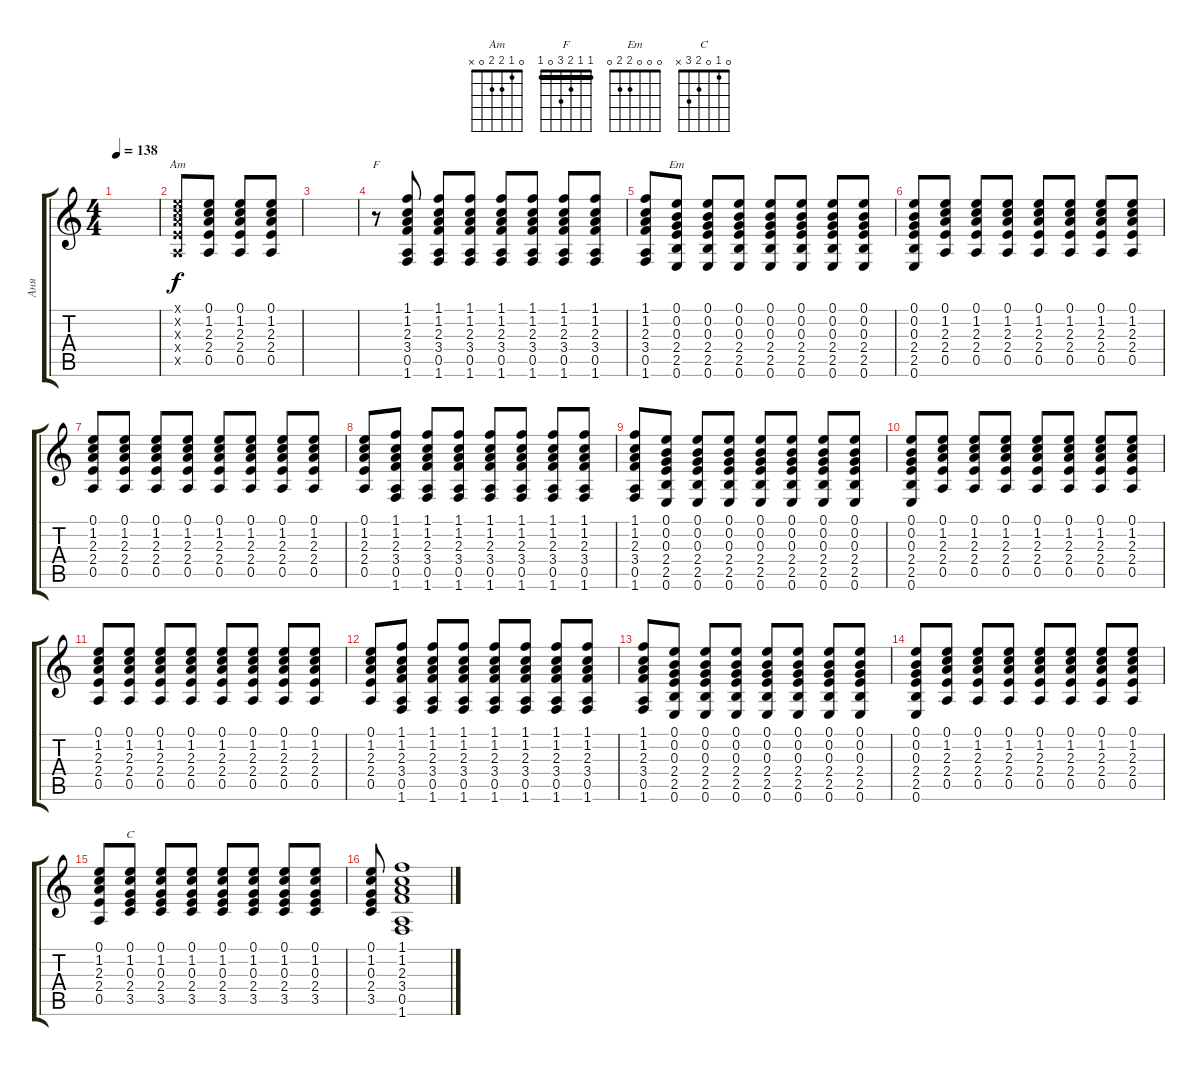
\track ("Аня" "Аня") {instrument acousticguitarsteel}
\staff {score tabs}
\tuning (E4 B3 G3 D3 A2 E2) {hide}
\chord ("Am" 0 1 2 2 0 x)
\chord ("F" 1 1 2 3 0 1) {barre 1}
\chord ("Em" 0 0 0 2 2 0)
\chord ("C" 0 1 0 2 3 x)
\ts (4 4)
\tempo 138
\clef g2
\ks c
|
(0.1{x} 1.2{x} 2.3{x} 2.4{x} 0.5{x}).8{ch "Am"} (0.1 1.2 2.3 2.4 0.5).8 (0.1 1.2 2.3 2.4 0.5).8 (0.1 1.2 2.3 2.4 0.5).8 |
|
r.8{ch "F"} (1.1 1.2 2.3 3.4 0.5 1.6).8 (1.1 1.2 2.3 3.4 0.5 1.6).8 (1.1 1.2 2.3 3.4 0.5 1.6).8 (1.1 1.2 2.3 3.4 0.5 1.6).8 (1.1 1.2 2.3 3.4 0.5 1.6).8 (1.1 1.2 2.3 3.4 0.5 1.6).8 (1.1 1.2 2.3 3.4 0.5 1.6).8 |
(1.1 1.2 2.3 3.4 0.5 1.6).8 (0.1 0.2 0.3 2.4 2.5 0.6).8{ch "Em"} (0.1 0.2 0.3 2.4 2.5 0.6).8 (0.1 0.2 0.3 2.4 2.5 0.6).8 (0.1 0.2 0.3 2.4 2.5 0.6).8 (0.1 0.2 0.3 2.4 2.5 0.6).8 (0.1 0.2 0.3 2.4 2.5 0.6).8 (0.1 0.2 0.3 2.4 2.5 0.6).8 |
(0.1 0.2 0.3 2.4 2.5 0.6).8 (0.1 1.2 2.3 2.4 0.5).8 (0.1 1.2 2.3 2.4 0.5).8 (0.1 1.2 2.3 2.4 0.5).8 (0.1 1.2 2.3 2.4 0.5).8 (0.1 1.2 2.3 2.4 0.5).8 (0.1 1.2 2.3 2.4 0.5).8 (0.1 1.2 2.3 2.4 0.5).8 |
(0.1 1.2 2.3 2.4 0.5).8 (0.1 1.2 2.3 2.4 0.5).8 (0.1 1.2 2.3 2.4 0.5).8 (0.1 1.2 2.3 2.4 0.5).8 (0.1 1.2 2.3 2.4 0.5).8 (0.1 1.2 2.3 2.4 0.5).8 (0.1 1.2 2.3 2.4 0.5).8 (0.1 1.2 2.3 2.4 0.5).8 |
(0.1 1.2 2.3 2.4 0.5).8 (1.1 1.2 2.3 3.4 0.5 1.6).8 (1.1 1.2 2.3 3.4 0.5 1.6).8 (1.1 1.2 2.3 3.4 0.5 1.6).8 (1.1 1.2 2.3 3.4 0.5 1.6).8 (1.1 1.2 2.3 3.4 0.5 1.6).8 (1.1 1.2 2.3 3.4 0.5 1.6).8 (1.1 1.2 2.3 3.4 0.5 1.6).8 |
(1.1 1.2 2.3 3.4 0.5 1.6).8 (0.1 0.2 0.3 2.4 2.5 0.6).8 (0.1 0.2 0.3 2.4 2.5 0.6).8 (0.1 0.2 0.3 2.4 2.5 0.6).8 (0.1 0.2 0.3 2.4 2.5 0.6).8 (0.1 0.2 0.3 2.4 2.5 0.6).8 (0.1 0.2 0.3 2.4 2.5 0.6).8 (0.1 0.2 0.3 2.4 2.5 0.6).8 |
(0.1 0.2 0.3 2.4 2.5 0.6).8 (0.1 1.2 2.3 2.4 0.5).8 (0.1 1.2 2.3 2.4 0.5).8 (0.1 1.2 2.3 2.4 0.5).8 (0.1 1.2 2.3 2.4 0.5).8 (0.1 1.2 2.3 2.4 0.5).8 (0.1 1.2 2.3 2.4 0.5).8 (0.1 1.2 2.3 2.4 0.5).8 |
(0.1 1.2 2.3 2.4 0.5).8 (0.1 1.2 2.3 2.4 0.5).8 (0.1 1.2 2.3 2.4 0.5).8 (0.1 1.2 2.3 2.4 0.5).8 (0.1 1.2 2.3 2.4 0.5).8 (0.1 1.2 2.3 2.4 0.5).8 (0.1 1.2 2.3 2.4 0.5).8 (0.1 1.2 2.3 2.4 0.5).8 |
(0.1 1.2 2.3 2.4 0.5).8 (1.1 1.2 2.3 3.4 0.5 1.6).8 (1.1 1.2 2.3 3.4 0.5 1.6).8 (1.1 1.2 2.3 3.4 0.5 1.6).8 (1.1 1.2 2.3 3.4 0.5 1.6).8 (1.1 1.2 2.3 3.4 0.5 1.6).8 (1.1 1.2 2.3 3.4 0.5 1.6).8 (1.1 1.2 2.3 3.4 0.5 1.6).8 |
(1.1 1.2 2.3 3.4 0.5 1.6).8 (0.1 0.2 0.3 2.4 2.5 0.6).8 (0.1 0.2 0.3 2.4 2.5 0.6).8 (0.1 0.2 0.3 2.4 2.5 0.6).8 (0.1 0.2 0.3 2.4 2.5 0.6).8 (0.1 0.2 0.3 2.4 2.5 0.6).8 (0.1 0.2 0.3 2.4 2.5 0.6).8 (0.1 0.2 0.3 2.4 2.5 0.6).8 |
(0.1 0.2 0.3 2.4 2.5 0.6).8 (0.1 1.2 2.3 2.4 0.5).8 (0.1 1.2 2.3 2.4 0.5).8 (0.1 1.2 2.3 2.4 0.5).8 (0.1 1.2 2.3 2.4 0.5).8 (0.1 1.2 2.3 2.4 0.5).8 (0.1 1.2 2.3 2.4 0.5).8 (0.1 1.2 2.3 2.4 0.5).8 |
(0.1 1.2 2.3 2.4 0.5).8 (0.1 1.2 0.3 2.4 3.5).8{ch "C"} (0.1 1.2 0.3 2.4 3.5).8 (0.1 1.2 0.3 2.4 3.5).8 (0.1 1.2 0.3 2.4 3.5).8 (0.1 1.2 0.3 2.4 3.5).8 (0.1 1.2 0.3 2.4 3.5).8 (0.1 1.2 0.3 2.4 3.5).8 |
(0.1 1.2 0.3 2.4 3.5).8 (1.1 1.2 2.3 3.4 0.5 1.6).1
